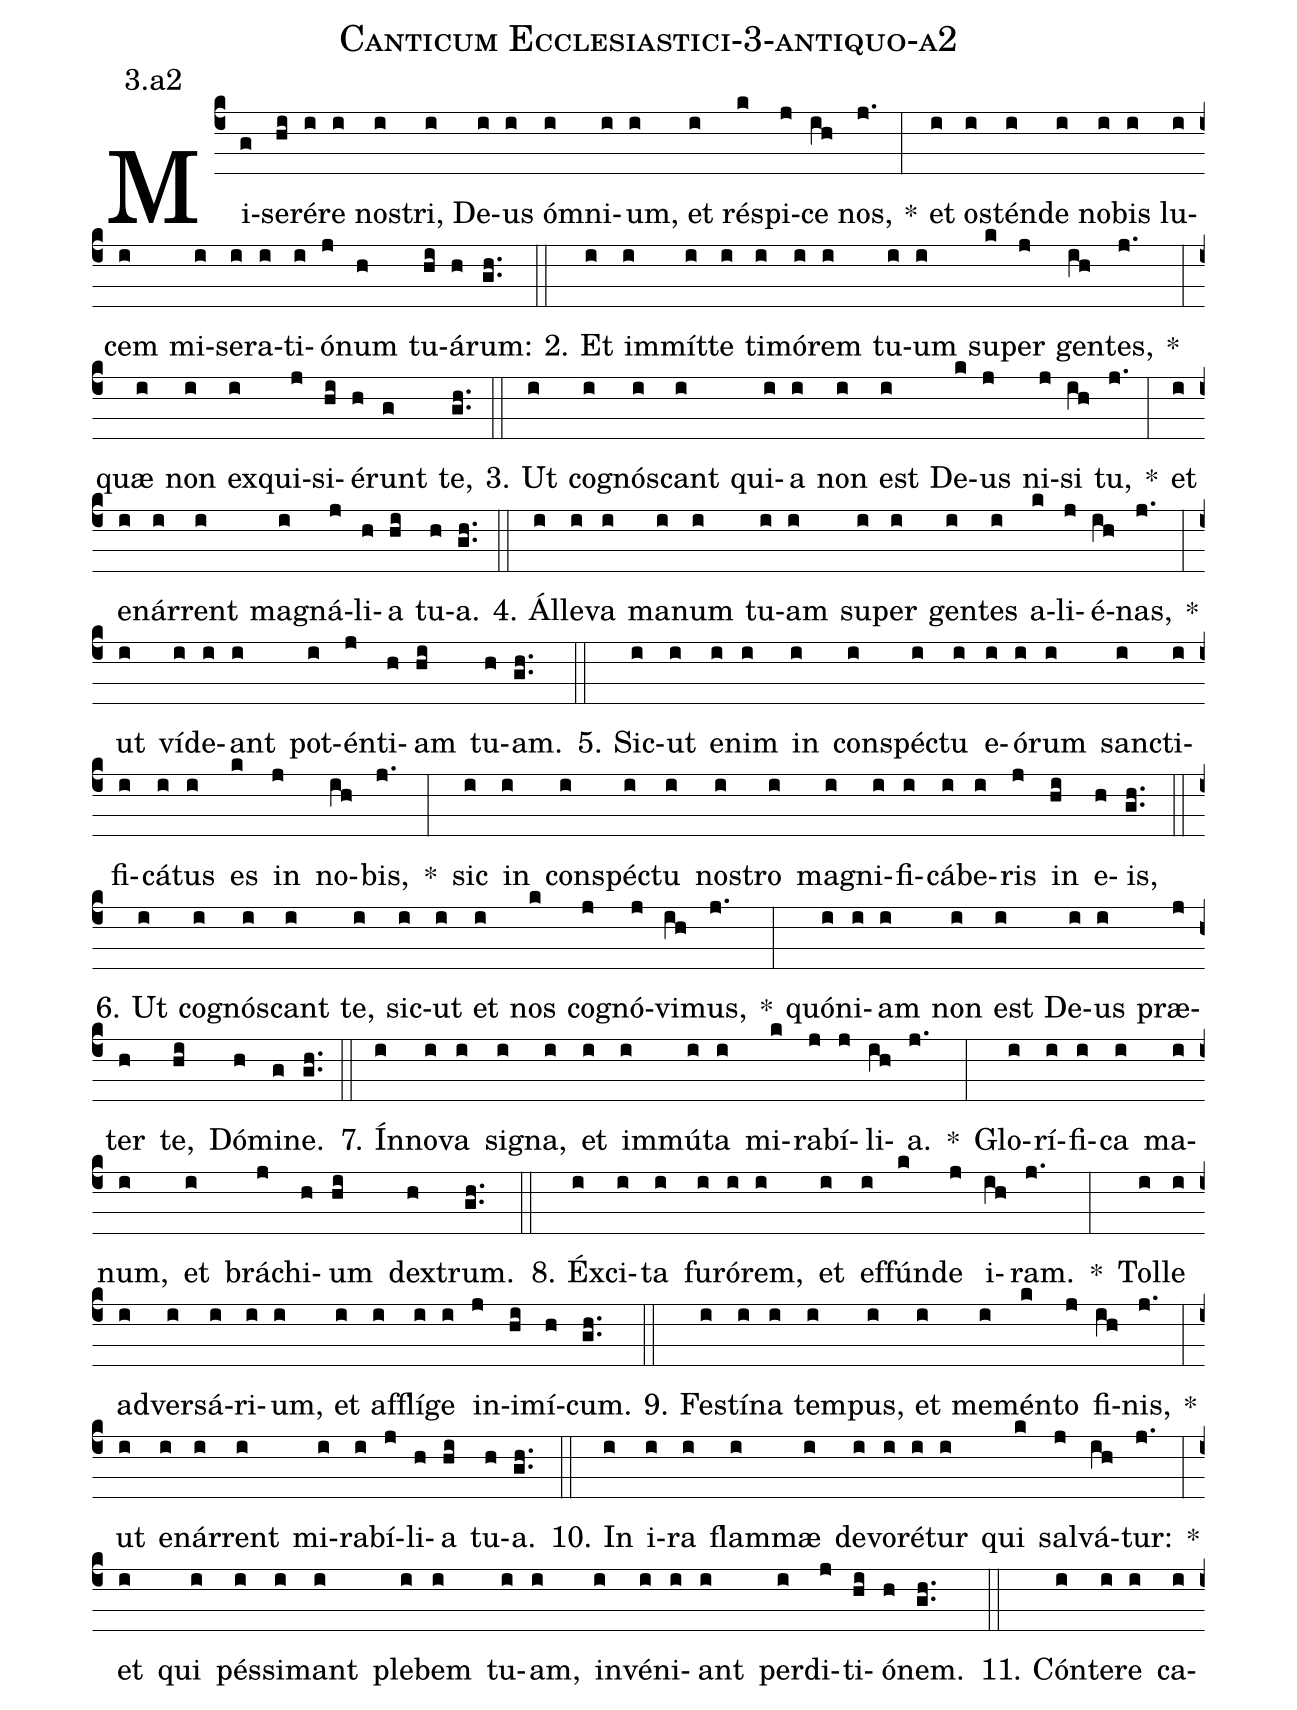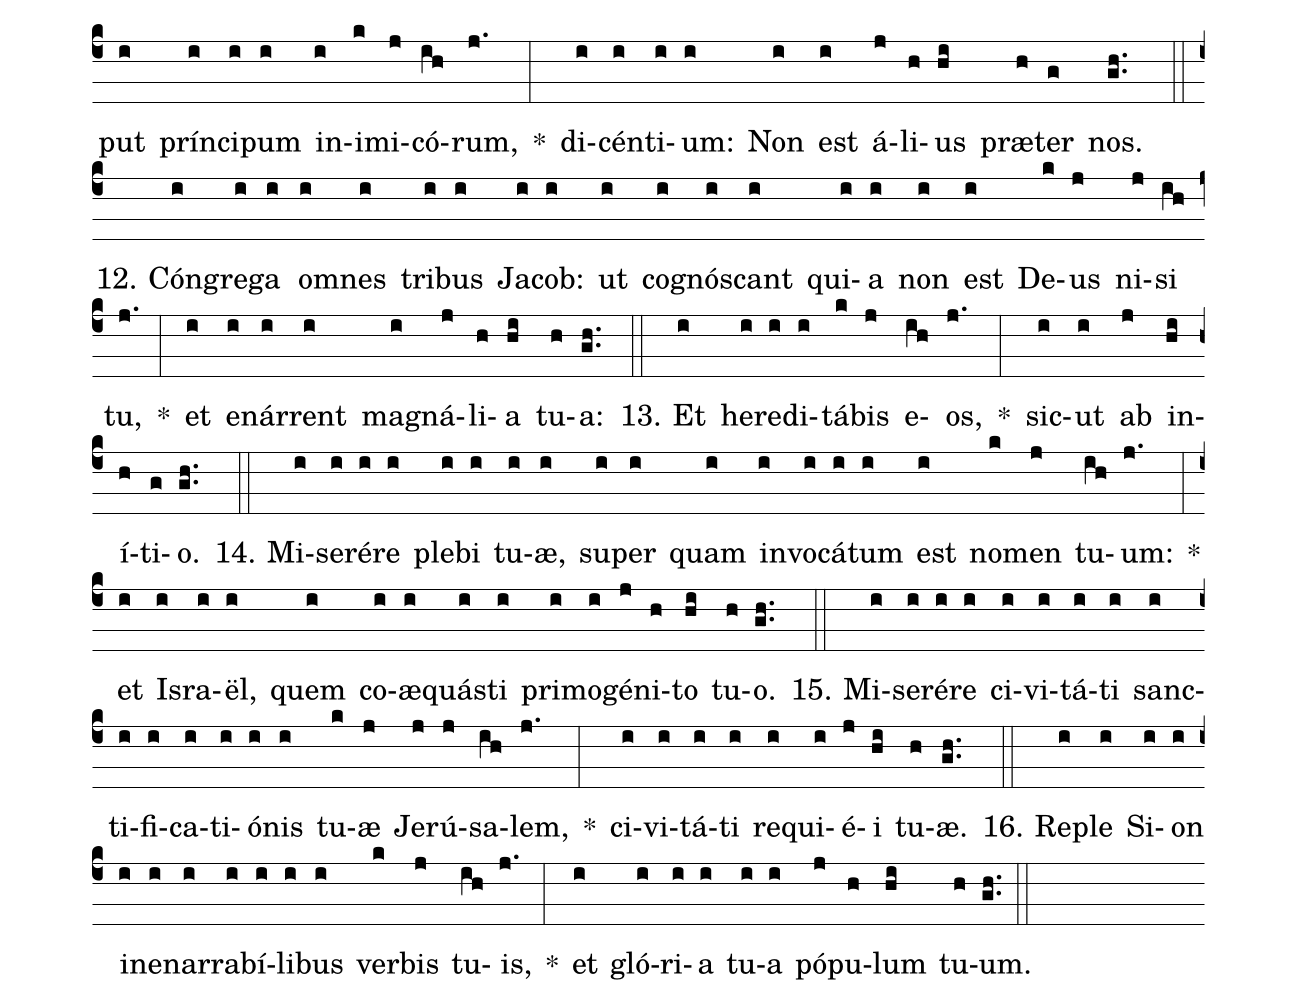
name: Canticum Ecclesiastici-3-antiquo-a2;
annotation: 3.a2;
%%
(c4)Mi(g)se(hi)ré(i)re(i) nos(i)tri,(i) De(i)us(i) óm(i)ni(i)um,(i) et(i) ré(k)spi(j)ce(ih) nos,(j.) *(:) et(i) os(i)tén(i)de(i) no(i)bis(i) lu(i)cem(i) mi(i)se(i)ra(i)ti(i)ó(j)num(h) tu(hi)á(h)rum:(gh..) (::)
2. Et(i) im(i)mít(i)te(i) ti(i)mó(i)rem(i) tu(i)um(i) su(k)per(j) gen(ih)tes,(j.) *(:) quæ(i) non(i) ex(i)qui(j)si(hi)é(h)runt(g) te,(gh..) (::)
3. Ut(i) co(i)gnós(i)cant(i) qui(i)a(i) non(i) est(i) De(k)us(j) ni(j)si(ih) tu,(j.) *(:) et(i) e(i)nár(i)rent(i) ma(i)gná(j)li(h)a(hi) tu(h)a.(gh..) (::)
4. Ál(i)le(i)va(i) ma(i)num(i) tu(i)am(i) su(i)per(i) gen(i)tes(i) a(k)li(j)é(ih)nas,(j.) *(:) ut(i) ví(i)de(i)ant(i) pot(i)én(j)ti(h)am(hi) tu(h)am.(gh..) (::)
5. Sic(i)ut(i) e(i)nim(i) in(i) con(i)spéc(i)tu(i) e(i)ó(i)rum(i) sanc(i)ti(i)fi(i)cá(i)tus(i) es(k) in(j) no(ih)bis,(j.) *(:) sic(i) in(i) con(i)spéc(i)tu(i) nos(i)tro(i) ma(i)gni(i)fi(i)cá(i)be(i)ris(j) in(hi) e(h)is,(gh..) (::)
6. Ut(i) co(i)gnós(i)cant(i) te,(i) sic(i)ut(i) et(i) nos(k) co(j)gnó(j)vi(ih)mus,(j.) *(:) quón(i)i(i)am(i) non(i) est(i) De(i)us(i) præ(j)ter(h) te,(hi) Dó(h)mi(g)ne.(gh..) (::)
7. Ín(i)no(i)va(i) si(i)gna,(i) et(i) im(i)mú(i)ta(i) mi(k)ra(j)bí(j)li(ih)a.(j.) *(:) Glo(i)rí(i)fi(i)ca(i) ma(i)num,(i) et(i) brá(j)chi(h)um(hi) dex(h)trum.(gh..) (::)
8. Éx(i)ci(i)ta(i) fu(i)ró(i)rem,(i) et(i) ef(i)fún(k)de(j) i(ih)ram.(j.) *(:) Tol(i)le(i) ad(i)ver(i)sá(i)ri(i)um,(i) et(i) af(i)flí(i)ge(i) in(j)i(hi)mí(h)cum.(gh..) (::)
9. Fes(i)tí(i)na(i) tem(i)pus,(i) et(i) me(i)mén(k)to(j) fi(ih)nis,(j.) *(:) ut(i) e(i)nár(i)rent(i) mi(i)ra(i)bí(j)li(h)a(hi) tu(h)a.(gh..) (::)
10. In(i) i(i)ra(i) flam(i)mæ(i) de(i)vo(i)ré(i)tur(i) qui(k) sal(j)vá(ih)tur:(j.) *(:) et(i) qui(i) pés(i)si(i)mant(i) ple(i)bem(i) tu(i)am,(i) in(i)vé(i)ni(i)ant(i) per(i)di(j)ti(hi)ó(h)nem.(gh..) (::)
11. Cón(i)te(i)re(i) ca(i)put(i) prín(i)ci(i)pum(i) in(i)i(k)mi(j)có(ih)rum,(j.) *(:) di(i)cén(i)ti(i)um:(i) Non(i) est(i) á(j)li(h)us(hi) præ(h)ter(g) nos.(gh..) (::)
12. Cón(i)gre(i)ga(i) om(i)nes(i) tri(i)bus(i) Ja(i)cob:(i) ut(i) co(i)gnós(i)cant(i) qui(i)a(i) non(i) est(i) De(k)us(j) ni(j)si(ih) tu,(j.) *(:) et(i) e(i)nár(i)rent(i) ma(i)gná(j)li(h)a(hi) tu(h)a:(gh..) (::)
13. Et(i) he(i)re(i)di(i)tá(k)bis(j) e(ih)os,(j.) *(:) sic(i)ut(i) ab(j) in(hi)í(h)ti(g)o.(gh..) (::)
14. Mi(i)se(i)ré(i)re(i) ple(i)bi(i) tu(i)æ,(i) su(i)per(i) quam(i) in(i)vo(i)cá(i)tum(i) est(i) no(k)men(j) tu(ih)um:(j.) *(:) et(i) Is(i)ra(i)ël,(i) quem(i) co(i)æ(i)quás(i)ti(i) pri(i)mo(i)gé(j)ni(h)to(hi) tu(h)o.(gh..) (::)
15. Mi(i)se(i)ré(i)re(i) ci(i)vi(i)tá(i)ti(i) sanc(i)ti(i)fi(i)ca(i)ti(i)ó(i)nis(i) tu(k)æ(j) Je(j)rú(j)sa(ih)lem,(j.) *(:) ci(i)vi(i)tá(i)ti(i) re(i)qui(i)é(j)i(hi) tu(h)æ.(gh..) (::)
16. Re(i)ple(i) Si(i)on(i) in(i)e(i)nar(i)ra(i)bí(i)li(i)bus(i) ver(k)bis(j) tu(ih)is,(j.) *(:) et(i) gló(i)ri(i)a(i) tu(i)a(i) pó(j)pu(h)lum(hi) tu(h)um.(gh..) (::)
